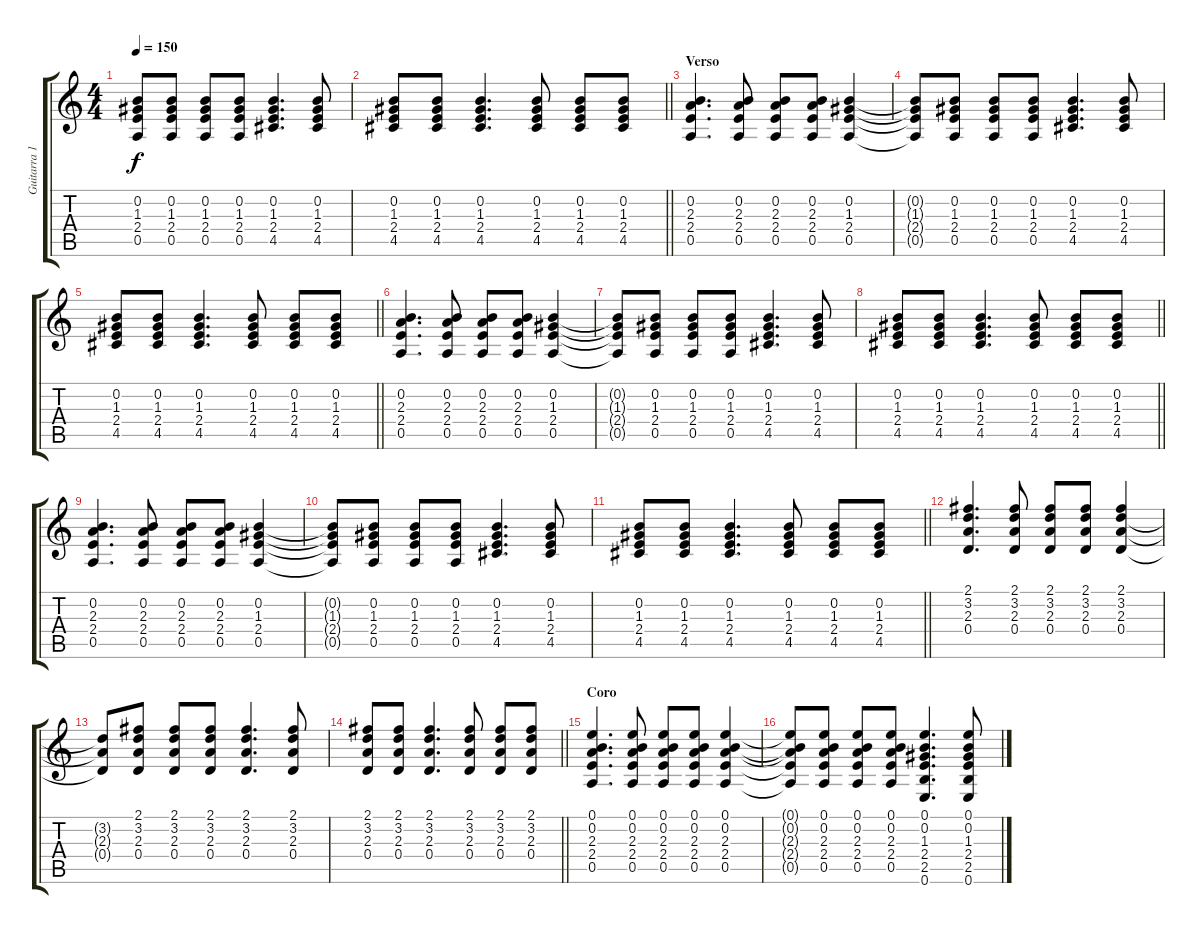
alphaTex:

\track ("Guitarra 1" "Guitarra 1") {instrument acousticguitarsteel}
\staff {score tabs}
\tuning (E4 B3 G3 D3 A2 E2) {hide}
\ts (4 4)
\tempo 150
\clef g2
\ks c
(0.2{t} 1.3{t} 2.4{t} 0.5{t}).8{dy f} (0.2 1.3 2.4 0.5).8 (0.2 1.3 2.4 0.5).8 (0.2 1.3 2.4 0.5).8 (0.2 1.3 2.4 4.5).4{d} (0.2 1.3 2.4 4.5).8 |
\barLineRight lightlight
(0.2 1.3 2.4 4.5).8 (0.2 1.3 2.4 4.5).8 (0.2 1.3 2.4 4.5).4{d} (0.2 1.3 2.4 4.5).8 (0.2 1.3 2.4 4.5).8 (0.2 1.3 2.4 4.5).8 |
\section ("" "Verso")
(0.2 2.3 2.4 0.5).4{d} (0.2 2.3 2.4 0.5).8 (0.2 2.3 2.4 0.5).8 (0.2 2.3 2.4 0.5).8 (0.2 1.3 2.4 0.5).4 |
(0.2{t} 1.3{t} 2.4{t} 0.5{t}).8 (0.2 1.3 2.4 0.5).8 (0.2 1.3 2.4 0.5).8 (0.2 1.3 2.4 0.5).8 (0.2 1.3 2.4 4.5).4{d} (0.2 1.3 2.4 4.5).8 |
\barLineRight lightlight
(0.2 1.3 2.4 4.5).8 (0.2 1.3 2.4 4.5).8 (0.2 1.3 2.4 4.5).4{d} (0.2 1.3 2.4 4.5).8 (0.2 1.3 2.4 4.5).8 (0.2 1.3 2.4 4.5).8 |
(0.2 2.3 2.4 0.5).4{d} (0.2 2.3 2.4 0.5).8 (0.2 2.3 2.4 0.5).8 (0.2 2.3 2.4 0.5).8 (0.2 1.3 2.4 0.5).4 |
(0.2{t} 1.3{t} 2.4{t} 0.5{t}).8 (0.2 1.3 2.4 0.5).8 (0.2 1.3 2.4 0.5).8 (0.2 1.3 2.4 0.5).8 (0.2 1.3 2.4 4.5).4{d} (0.2 1.3 2.4 4.5).8 |
\barLineRight lightlight
(0.2 1.3 2.4 4.5).8 (0.2 1.3 2.4 4.5).8 (0.2 1.3 2.4 4.5).4{d} (0.2 1.3 2.4 4.5).8 (0.2 1.3 2.4 4.5).8 (0.2 1.3 2.4 4.5).8 |
(0.2 2.3 2.4 0.5).4{d} (0.2 2.3 2.4 0.5).8 (0.2 2.3 2.4 0.5).8 (0.2 2.3 2.4 0.5).8 (0.2 1.3 2.4 0.5).4 |
(0.2{t} 1.3{t} 2.4{t} 0.5{t}).8 (0.2 1.3 2.4 0.5).8 (0.2 1.3 2.4 0.5).8 (0.2 1.3 2.4 0.5).8 (0.2 1.3 2.4 4.5).4{d} (0.2 1.3 2.4 4.5).8 |
\barLineRight lightlight
(0.2 1.3 2.4 4.5).8 (0.2 1.3 2.4 4.5).8 (0.2 1.3 2.4 4.5).4{d} (0.2 1.3 2.4 4.5).8 (0.2 1.3 2.4 4.5).8 (0.2 1.3 2.4 4.5).8 |
(2.1 3.2 2.3 0.4).4{d} (2.1 3.2 2.3 0.4).8 (2.1 3.2 2.3 0.4).8 (2.1 3.2 2.3 0.4).8 (2.1 3.2 2.3 0.4).4 |
(3.2{t} 2.3{t} 0.4{t}).8 (2.1 3.2 2.3 0.4).8 (2.1 3.2 2.3 0.4).8 (2.1 3.2 2.3 0.4).8 (2.1 3.2 2.3 0.4).4{d} (2.1 3.2 2.3 0.4).8 |
\barLineRight lightlight
(2.1 3.2 2.3 0.4).8 (2.1 3.2 2.3 0.4).8 (2.1 3.2 2.3 0.4).4{d} (2.1 3.2 2.3 0.4).8 (2.1 3.2 2.3 0.4).8 (2.1 3.2 2.3 0.4).8 |
\section ("" "Coro")
(0.1 0.2 2.3 2.4 0.5).4{d} (0.1 0.2 2.3 2.4 0.5).8 (0.1 0.2 2.3 2.4 0.5).8 (0.1 0.2 2.3 2.4 0.5).8 (0.1 0.2 2.3 2.4 0.5).4 |
(0.1{t} 0.2{t} 2.3{t} 2.4{t} 0.5{t}).8 (0.1 0.2 2.3 2.4 0.5).8 (0.1 0.2 2.3 2.4 0.5).8 (0.1 0.2 2.3 2.4 0.5).8 (0.1 0.2 1.3 2.4 2.5 0.6).4{d} (0.1 0.2 1.3 2.4 2.5 0.6).8
